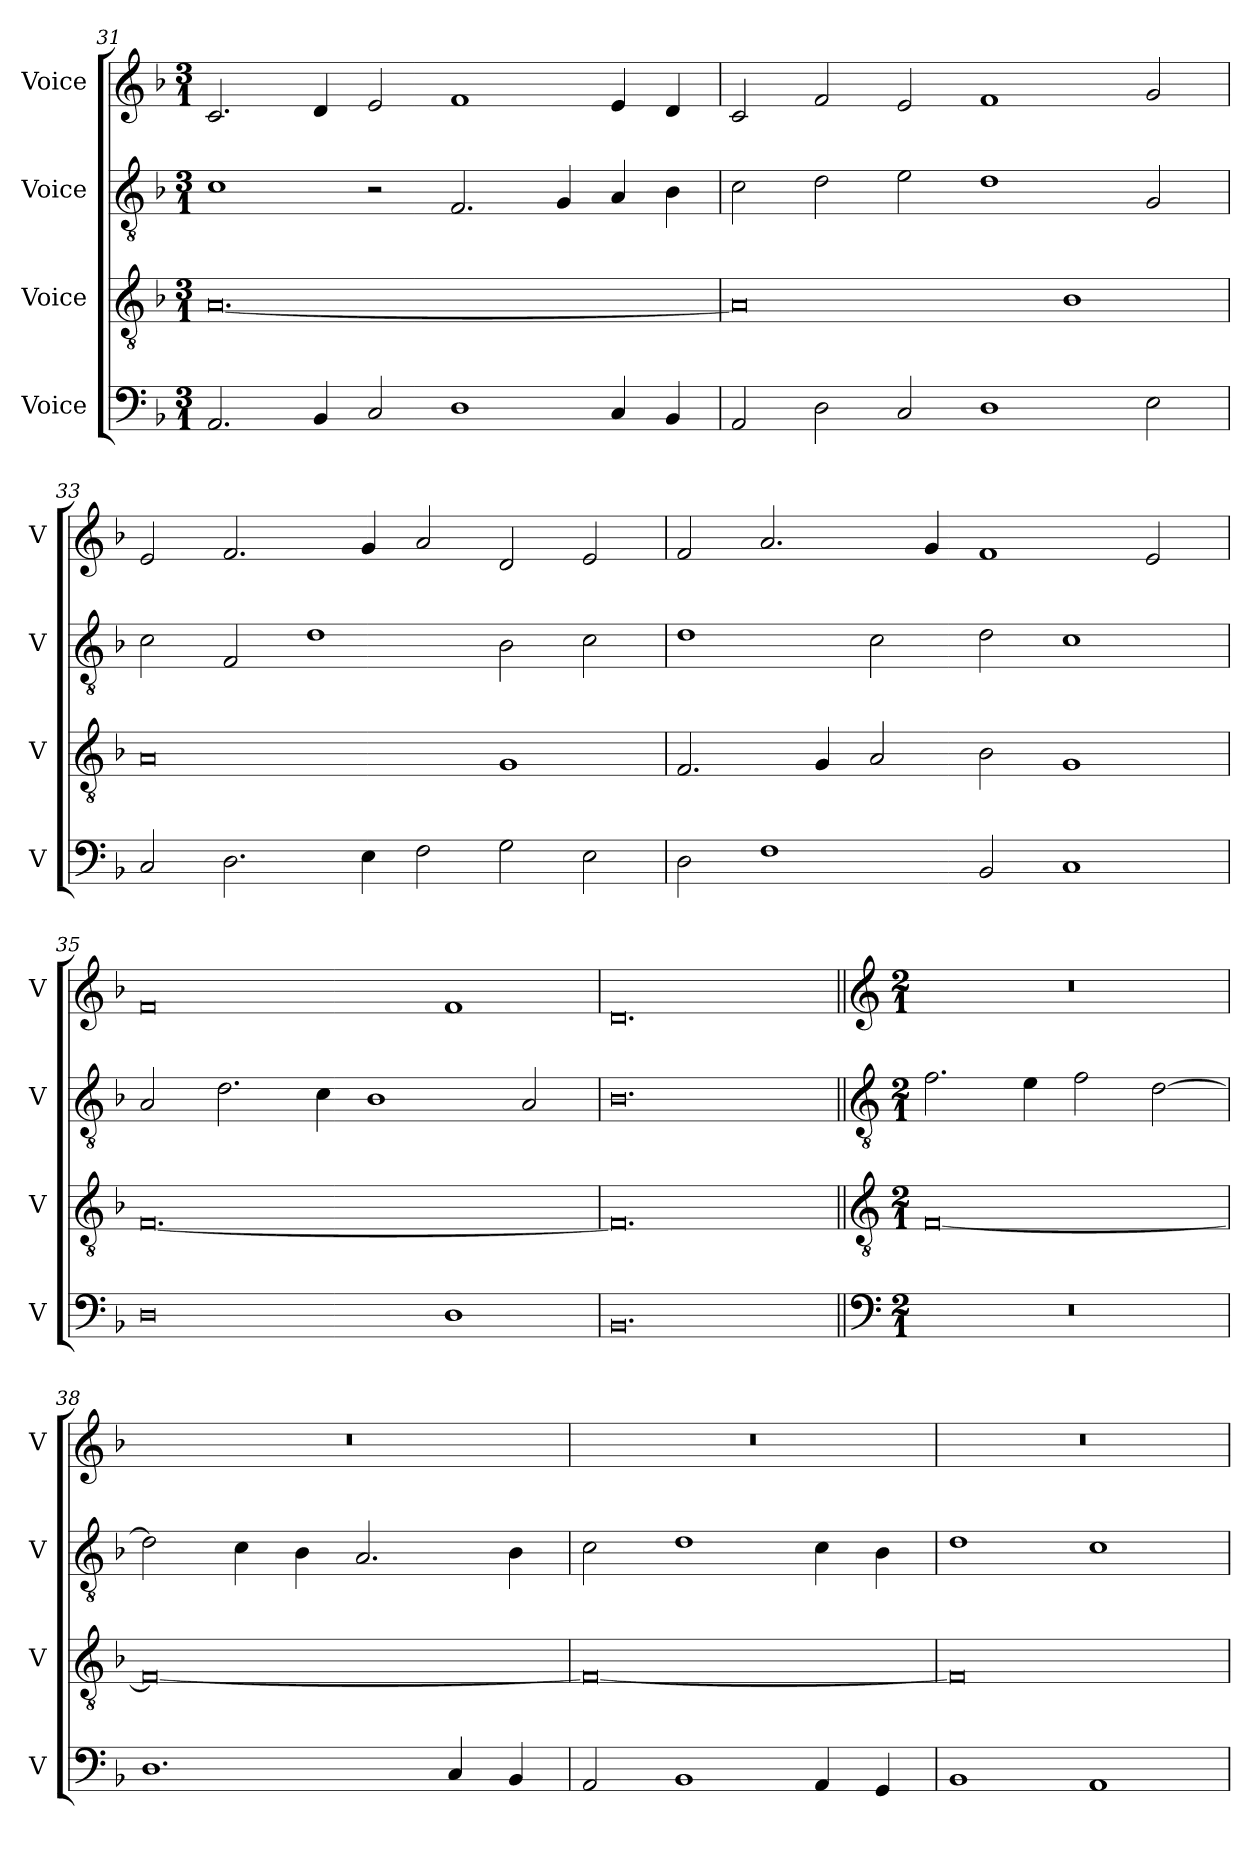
**kern	**kern	**kern	**kern
*part4	*part3	*part2	*part1
*staff4	*staff3	*staff2	*staff1
*I"Voice	*I"Voice	*I"Voice	*I"Voice
*I'V	*I'V	*I'V	*I'V
*clefF4	*clefGv2	*clefGv2	*clefG2
*k[b-]	*k[b-]	*k[b-]	*k[b-]
*M3/1	*M3/1	*M3/1	*M3/1
=31	=31	=31	=31
2.AA/	[0.A	1c	2.c/
4BB-/	.	.	4d/
2C/	.	2r	2e/
1D	.	2.F/	1f
.	.	4G/	.
4C/	.	4A/	4e/
4BB-/	.	4B-\	4d/
!!LO:PB:g=z
=32	=32	=32	=32
2AA/	0A]	2c\	2c/
2D\	.	2d\	2f/
2C/	.	2e\	2e/
1D	.	1d	1f
.	1B-	.	.
2E\	.	2G/	2g/
=33	=33	=33	=33
2C/	0A	2c\	2e/
2.D\	.	2F/	2.f/
.	.	1d	.
4E\	.	.	4g/
2F\	.	.	2a/
2G\	1G	2B-\	2d/
2E\	.	2c\	2e/
!!LO:LB:g=z
=34	=34	=34	=34
2D\	2.F/	1d	2f/
1F	.	.	2.a/
.	4G/	.	.
.	2A/	2c\	.
.	.	.	4g/
2BB-/	2B-\	2d\	1f
1C	1G	1c	.
.	.	.	2e/
=35	=35	=35	=35
0D	[0.F	2A/	0f
.	.	2.d\	.
.	.	4c\	.
.	.	1B-	.
1D	.	.	1f
.	.	2A/	.
=36	=36	=36	=36
0.BB-	0.F]	0.B-	0.d
!!LO:LB:g=z
=37||	=37||	=37||	=37||
*clefF4	*clefGv2	*clefGv2	*clefG2
*M2/1	*M2/1	*M2/1	*M2/1
0r	[0F	2.f\	0r
.	.	4e\	.
.	.	2f\	.
.	.	[2d\	.
=38	=38	=38	=38
1.D	0F_	2d\]	0r
.	.	4c\	.
.	.	4B-\	.
.	.	2.A/	.
4C/	.	.	.
4BB-/	.	4B-\	.
=39	=39	=39	=39
2AA/	0F_	2c\	0r
1BB-	.	1d	.
4AA/	.	4c\	.
4GG/	.	4B-\	.
=40	=40	=40	=40
1BB-	0F]	1d	0r
1AA	.	1c	.
=	=	=	=
*-	*-	*-	*-
